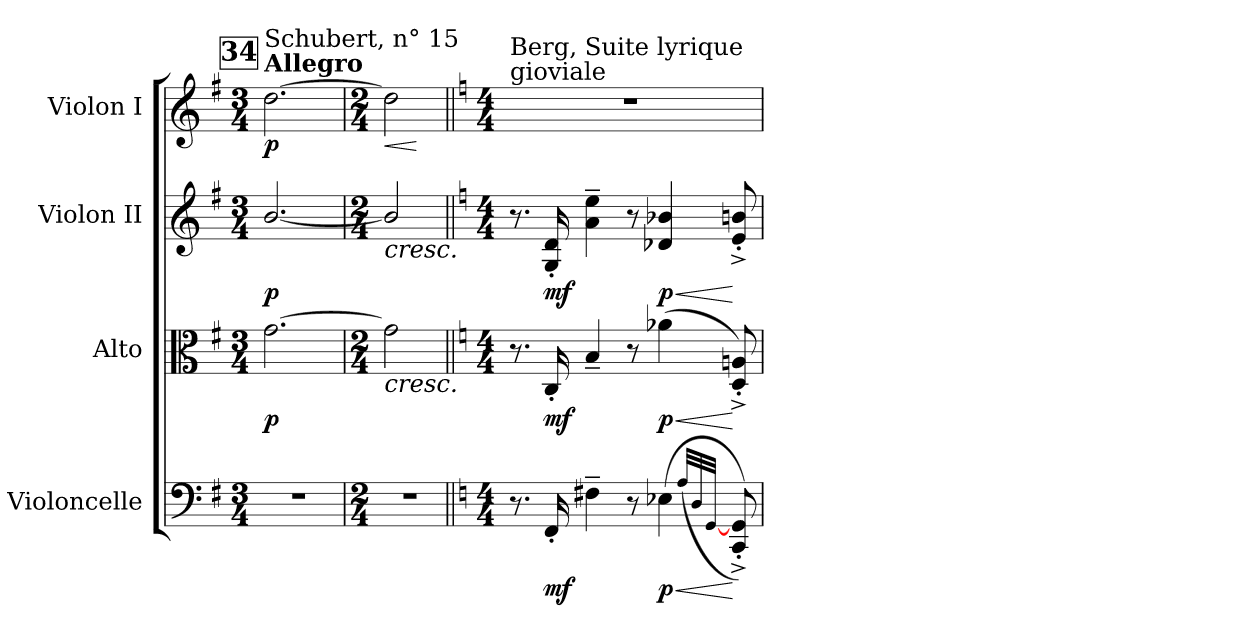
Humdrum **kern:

**kern	**dynam	**kern	**dynam	**kern	**dynam	**kern	**dynam
*part4	*part4	*part3	*part3	*part2	*part2	*part1	*part1
*staff4	*staff4	*staff3	*staff3	*staff2	*staff2	*staff1	*staff1
*I"Violoncelle	*	*I"Alto	*	*I"Violon II	*	*I"Violon I	*
*I'Vc.	*	*I'Alt.	*	*I'Vln. II	*	*I'Vln. I	*
*clefF4	*	*clefC3	*	*clefG2	*	*clefG2	*
*k[f#]	*	*k[f#]	*	*k[f#]	*	*k[f#]	*
*G:	*	*G:	*	*G:	*	*G:	*
*M3/4	*	*M3/4	*	*M3/4	*	*M3/4	*
!!LO:REH:place=s1:a:t=34
=66	=66	=66	=66	=66	=66	=66	=66
!	!	!	!	!	!	!LO:TX:a:B:t=Allegro	!
!	!	!	!	!	!	!LO:TX:a:t=Schubert, n° 15	!
!	!	!	!LO:DY:b	!	!LO:DY:b	!	!LO:DY:b
2.r	.	[>2.g\	p	[<2.b/	p	[>2.dd\	p
=67	=67	=67	=67	=67	=67	=67	=67
*M2/4	*	*M2/4	*	*M2/4	*	*M2/4	*
!	!	!	!LO:HP:b	!	!LO:HP:b	!	!LO:HP:b
2r	.	2g\]	<	2b/]	<	2dd\]	<
.	.	.	.	.	.	.	[
!!LO:PB:g=z
=68||	=68||	=68||	=68||	=68||	=68||	=68||	=68||
!!LO:REH:place=s1:a:t=35
*k[]	*	*k[]	*	*k[]	*	*k[]	*
*C:	*	*C:	*	*C:	*	*C:	*
*M4/4	*	*M4/4	*	*M4/4	*	*M4/4	*
*	*	*	*	*	*	*MM100	*
!	!	!	!	!	!	!LO:TX:a:t=gioviale	!
!	!	!	!	!	!	!LO:TX:a:t=Berg, Suite lyrique	!
8.r	.	8.r	.	8.r	.	1r	.
!	!LO:DY:b	!	!LO:DY:b	!	!LO:DY:b	!	!
16FF'</	mf	16C'</	mf	16d/'< 16G/'<	mf	.	.
4F#X~>\	.	4B~</	.	4ee\~> 4a\~>	.	.	.
8r	.	8r	.	8r	.	.	.
!	!LO:HP:b	!	!LO:HP:b	!	!LO:HP:b	!	!
!	!LO:DY:n=1:b	!	!LO:DY:n=1:b	!	!LO:DY:n=1:b	!	!
(4E-X\	< p	(4a-X\	< p	4b-X/ 4d-X/	< p	.	.
(32qA/LLL	.	.	.	.	.	.	.
32qD/	.	.	.	.	.	.	.
[>32qGG/JJJ	.	.	.	.	.	.	.
8GG/'<^< 8CC/]'<^<))	[	8An/'<^< 8D/'<^<)	[ [	8bn/'<^< 8e/'<^<	[ [	.	.
=	=	=	=	=	=	=	=
*-	*-	*-	*-	*-	*-	*-	*-
